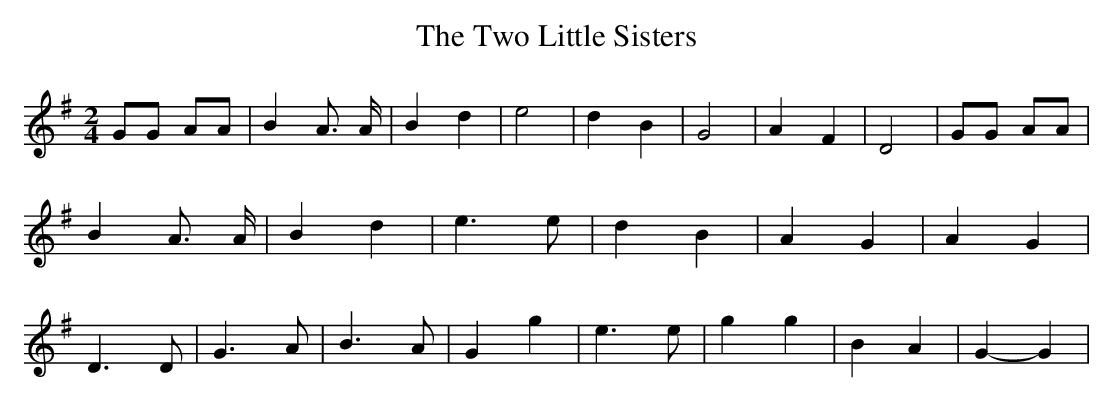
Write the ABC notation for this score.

X:1
T:The Two Little Sisters
M:2/4
L:1/4
K:G
 G/2G/2 A/2A/2| B A3/4 A/4| B d| e2| d B| G2| A F| D2| G/2G/2 A/2A/2|\
 B A3/4 A/4| B d| e3/2 e/2| d B| A G| A G| D3/2 D/2| G3/2 A/2| B3/2 A/2|\
 G g| e3/2 e/2| g g| B A| G- G|
